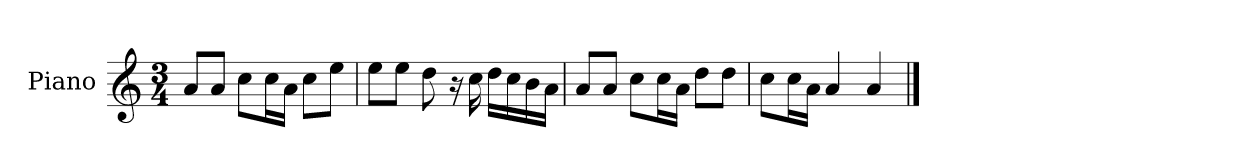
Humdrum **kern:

**kern
*part1
*staff1
*I"Piano
*I'P-no
*clefG2
*k[]
*M3/4
*MM91
=1
8a/L
8a/J
8cc\L
16cc\L
16a\JJ
8cc\L
8ee\J
=2
8ee\L
8ee\J
8dd\
16r
16cc\
16dd\LL
16cc\
16b\
16a\JJ
=3
8a/L
8a/J
8cc\L
16cc\L
16a\JJ
8dd\L
8dd\J
=4
8cc\L
16cc\L
16a\JJ
4a/
4a/
==
*-
